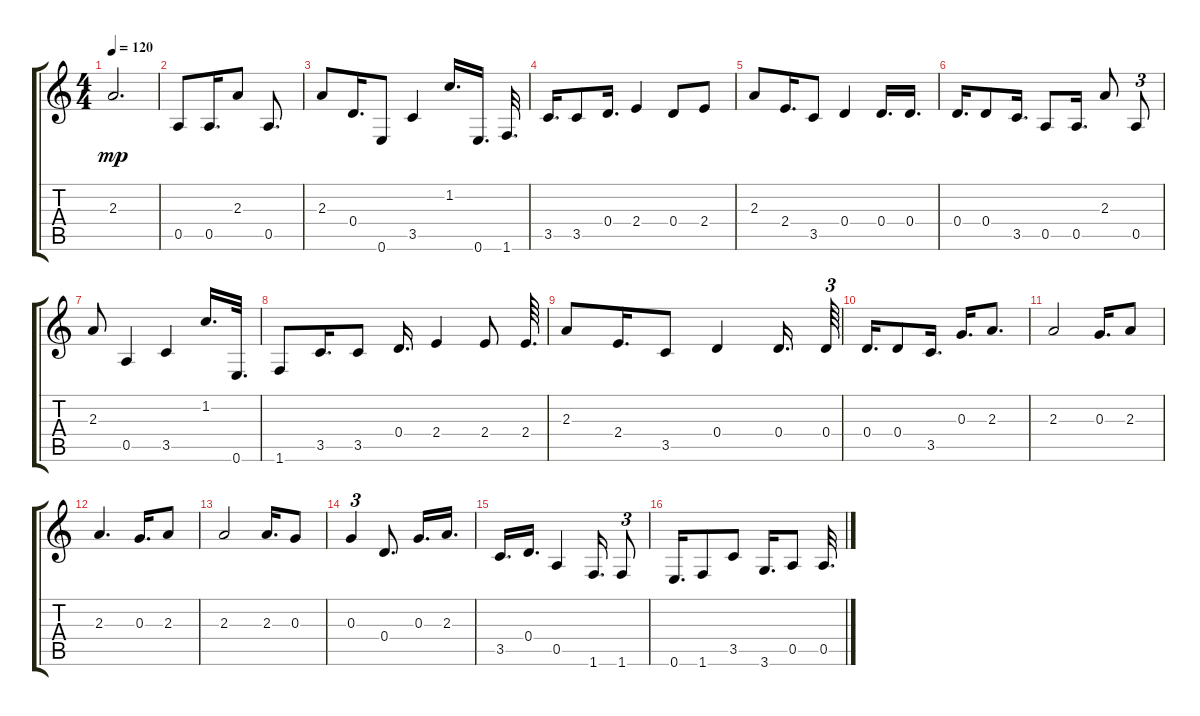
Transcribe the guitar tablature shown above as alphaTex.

\track "" {instrument acousticguitarsteel}
\staff {score tabs}
\tuning (E4 B3 G3 D3 A2 E2) {hide}
\ts (4 4)
\tempo 120
\clef g2
\ks c
2.3.2{d dy mp} |
0.5.8 0.5.16{d} 2.3.8 0.5.8{d} |
2.3.8 0.4.16{d} 0.6.8 3.5.4 1.2.16{d} 0.6.16{d} 1.6.32{d} |
3.5.16{d} 3.5.8 0.4.16{d} 2.4.4 0.4.8 2.4.8 |
2.3.8 2.4.16{d} 3.5.8 0.4.4 0.4.16{d} 0.4.16{d} |
0.4.16{d} 0.4.8 3.5.16{d} 0.5.8 0.5.16{d} 2.3.8 0.5.8{tu (3 2)} |
2.3.8 0.5.4 3.5.4 1.2.16{d} 0.6.32{d} |
1.6.8 3.5.16{d} 3.5.8 0.4.16{d} 2.4.4 2.4.8 2.4.64{d} |
2.3.8 2.4.16{d} 3.5.8 0.4.4 0.4.16{d} 0.4.64{tu (3 2)} |
0.4.16{d} 0.4.8 3.5.16{d} 0.3.16{d} 2.3.8{d} |
2.3.2 0.3.16{d} 2.3.8 |
2.3.4{d} 0.3.16{d} 2.3.8 |
2.3.2 2.3.16{d} 0.3.8 |
0.3.4{tu (3 2)} 0.4.8{d} 0.3.16{d} 2.3.16{d} |
3.5.16{d} 0.4.16{d} 0.5.4 1.6.16{d} 1.6.8{tu (3 2)} |
0.6.16{d} 1.6.8 3.5.8 3.6.16{d} 0.5.8 0.5.32{d}
